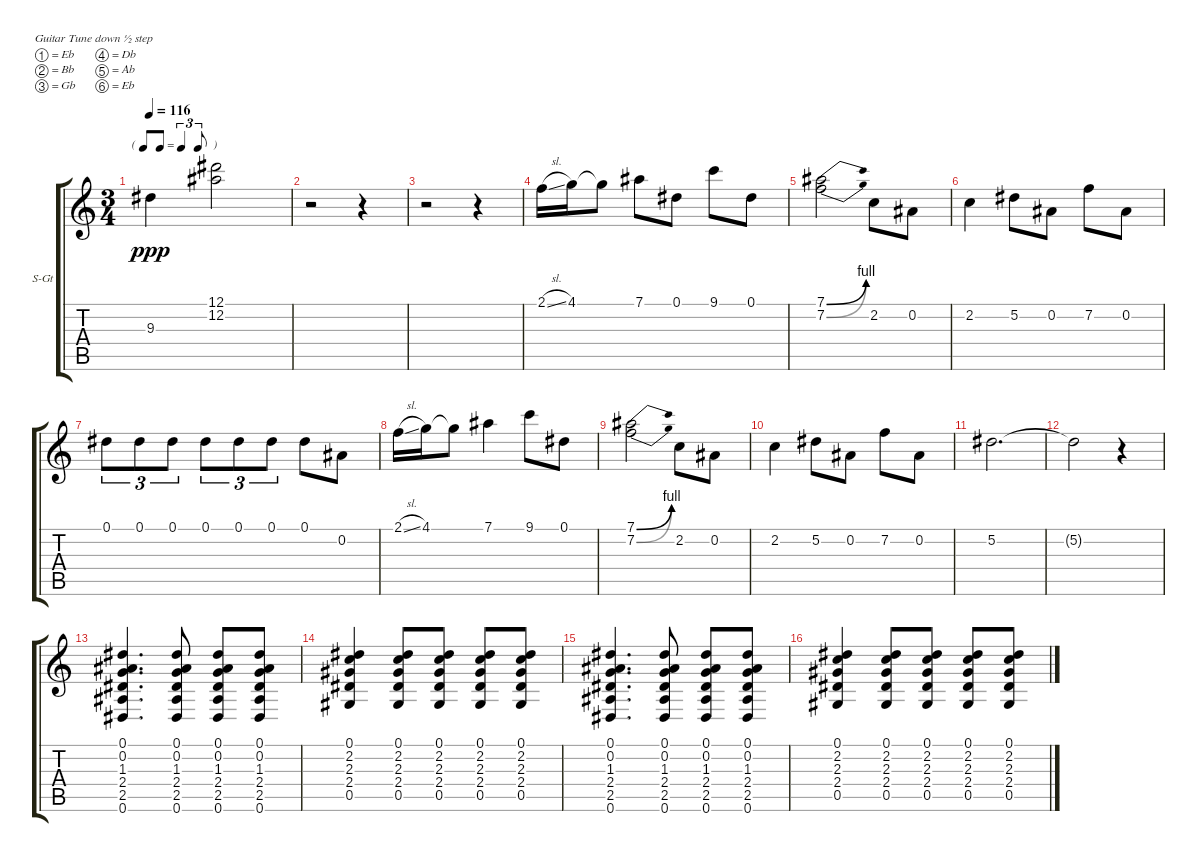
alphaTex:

\bracketExtendMode groupsimilarinstruments
\firstSystemTrackNameOrientation horizontal
\otherSystemsTrackNameOrientation horizontal
\track ("Acoustic Guitar 2" "S-Gt") {instrument acousticgrandpiano}
\staff {score tabs}
\tuning (Eb4 Bb3 Gb3 Db3 Ab2 Eb2)
\displaytranspose 12
\ts (3 4)
\tf triplet8th
\tempo 116
\clef g2
\ks aminor
9.3.4{dy ppp instrument acousticgrandpiano} (12.1 12.2).2 |
\ks c
r.2 r.4 |
r.2 r.4 |
2.1{sl}.16 4.1.16 4.1{t}.8 7.1.8 0.1.8 9.1.8 0.1.8 |
(7.1{be (bend 0 0 60 4)} 7.2{be (bend 0 0 60 4)}).2 2.2.8 0.2.8 |
2.2.4 5.2.8 0.2.8 7.2.8 0.2.8 |
0.1.8{tu (3 2)} 0.1.8{tu (3 2)} 0.1.8{tu (3 2)} 0.1.8{tu (3 2)} 0.1.8{tu (3 2)} 0.1.8{tu (3 2)} 0.1.8 0.2.8 |
2.1{sl}.16 4.1.16 4.1{t}.8 7.1.4 9.1.8 0.1.8 |
(7.1{be (bend 0 0 60 4)} 7.2{be (bend 0 0 60 4)}).2 2.2.8 0.2.8 |
2.2.4 5.2.8 0.2.8 7.2.8 0.2.8 |
5.2.2{d} |
5.2{t}.2 r.4 |
(0.1 0.2 1.3 2.4 2.5 0.6).4{d} (0.1 0.2 1.3 2.4 2.5 0.6).8 (0.1 0.2 1.3 2.4 2.5 0.6).8 (0.1 0.2 1.3 2.4 2.5 0.6).8 |
(0.1 2.2 2.3 2.4 0.5).4 (0.1 2.2 2.3 2.4 0.5).8 (0.1 2.2 2.3 2.4 0.5).8 (0.1 2.2 2.3 2.4 0.5).8 (0.1 2.2 2.3 2.4 0.5).8 |
(0.1 0.2 1.3 2.4 2.5 0.6).4{d} (0.1 0.2 1.3 2.4 2.5 0.6).8 (0.1 0.2 1.3 2.4 2.5 0.6).8 (0.1 0.2 1.3 2.4 2.5 0.6).8 |
(0.1 2.2 2.3 2.4 0.5).4 (0.1 2.2 2.3 2.4 0.5).8 (0.1 2.2 2.3 2.4 0.5).8 (0.1 2.2 2.3 2.4 0.5).8 (0.1 2.2 2.3 2.4 0.5).8
